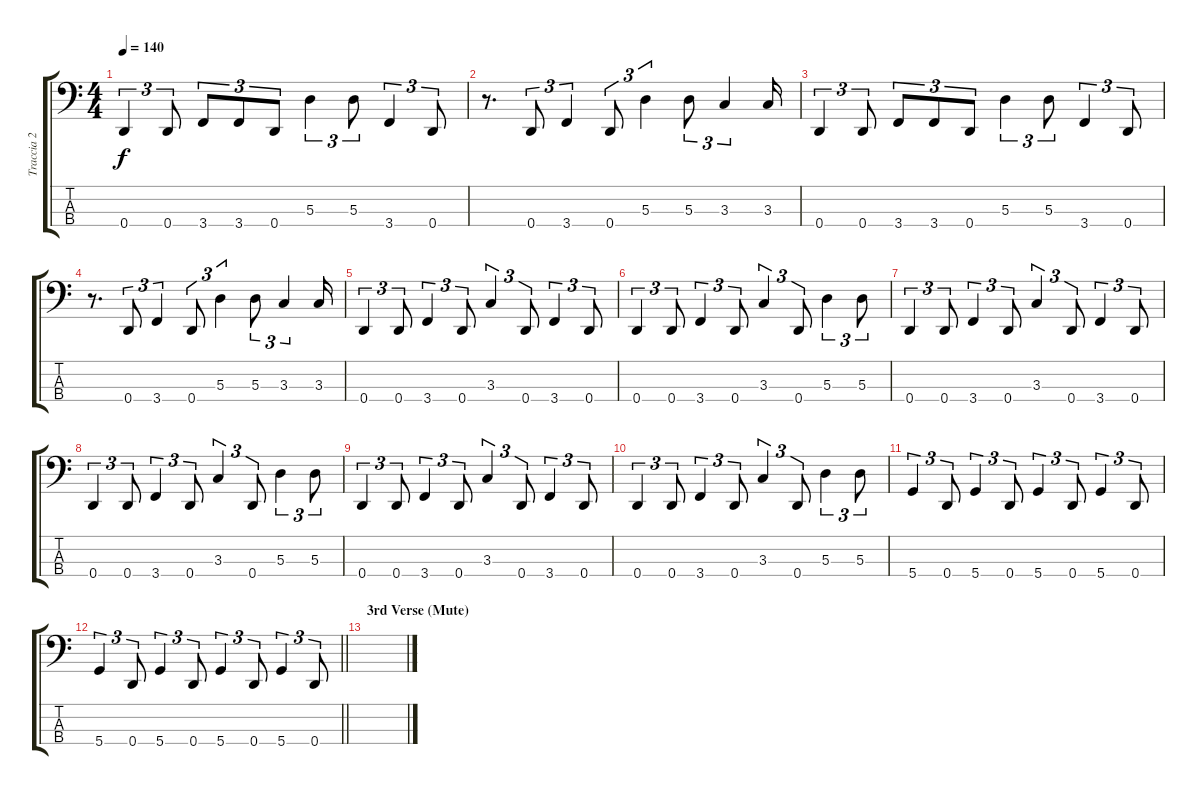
\track ("Traccia 2" "Traccia 2") {instrument slapbass1}
\staff {score tabs}
\tuning (G2 D2 A1 D1) {hide}
\ts (4 4)
\tempo 140
\clef f4
\ks c
0.4.4{tu (3 2) dy f} 0.4.8{tu (3 2)} 3.4.8{tu (3 2)} 3.4.8{tu (3 2)} 0.4.8{tu (3 2)} 5.3.4{tu (3 2)} 5.3.8{tu (3 2)} 3.4.4{tu (3 2)} 0.4.8{tu (3 2)} |
r.8{d} 0.4.8{tu (3 2)} 3.4.4{tu (3 2)} 0.4.8{tu (3 2)} 5.3.4{tu (3 2)} 5.3.8{tu (3 2)} 3.3.4{tu (3 2)} 3.3.16 |
0.4.4{tu (3 2)} 0.4.8{tu (3 2)} 3.4.8{tu (3 2)} 3.4.8{tu (3 2)} 0.4.8{tu (3 2)} 5.3.4{tu (3 2)} 5.3.8{tu (3 2)} 3.4.4{tu (3 2)} 0.4.8{tu (3 2)} |
r.8{d} 0.4.8{tu (3 2)} 3.4.4{tu (3 2)} 0.4.8{tu (3 2)} 5.3.4{tu (3 2)} 5.3.8{tu (3 2)} 3.3.4{tu (3 2)} 3.3.16 |
0.4.4{tu (3 2)} 0.4.8{tu (3 2)} 3.4.4{tu (3 2)} 0.4.8{tu (3 2)} 3.3.4{tu (3 2)} 0.4.8{tu (3 2)} 3.4.4{tu (3 2)} 0.4.8{tu (3 2)} |
0.4.4{tu (3 2)} 0.4.8{tu (3 2)} 3.4.4{tu (3 2)} 0.4.8{tu (3 2)} 3.3.4{tu (3 2)} 0.4.8{tu (3 2)} 5.3.4{tu (3 2)} 5.3.8{tu (3 2)} |
0.4.4{tu (3 2)} 0.4.8{tu (3 2)} 3.4.4{tu (3 2)} 0.4.8{tu (3 2)} 3.3.4{tu (3 2)} 0.4.8{tu (3 2)} 3.4.4{tu (3 2)} 0.4.8{tu (3 2)} |
0.4.4{tu (3 2)} 0.4.8{tu (3 2)} 3.4.4{tu (3 2)} 0.4.8{tu (3 2)} 3.3.4{tu (3 2)} 0.4.8{tu (3 2)} 5.3.4{tu (3 2)} 5.3.8{tu (3 2)} |
0.4.4{tu (3 2)} 0.4.8{tu (3 2)} 3.4.4{tu (3 2)} 0.4.8{tu (3 2)} 3.3.4{tu (3 2)} 0.4.8{tu (3 2)} 3.4.4{tu (3 2)} 0.4.8{tu (3 2)} |
0.4.4{tu (3 2)} 0.4.8{tu (3 2)} 3.4.4{tu (3 2)} 0.4.8{tu (3 2)} 3.3.4{tu (3 2)} 0.4.8{tu (3 2)} 5.3.4{tu (3 2)} 5.3.8{tu (3 2)} |
5.4.4{tu (3 2)} 0.4.8{tu (3 2)} 5.4.4{tu (3 2)} 0.4.8{tu (3 2)} 5.4.4{tu (3 2)} 0.4.8{tu (3 2)} 5.4.4{tu (3 2)} 0.4.8{tu (3 2)} |
\barLineRight lightlight
5.4.4{tu (3 2)} 0.4.8{tu (3 2)} 5.4.4{tu (3 2)} 0.4.8{tu (3 2)} 5.4.4{tu (3 2)} 0.4.8{tu (3 2)} 5.4.4{tu (3 2)} 0.4.8{tu (3 2)} |
\section ("" "3rd Verse (Mute)")
